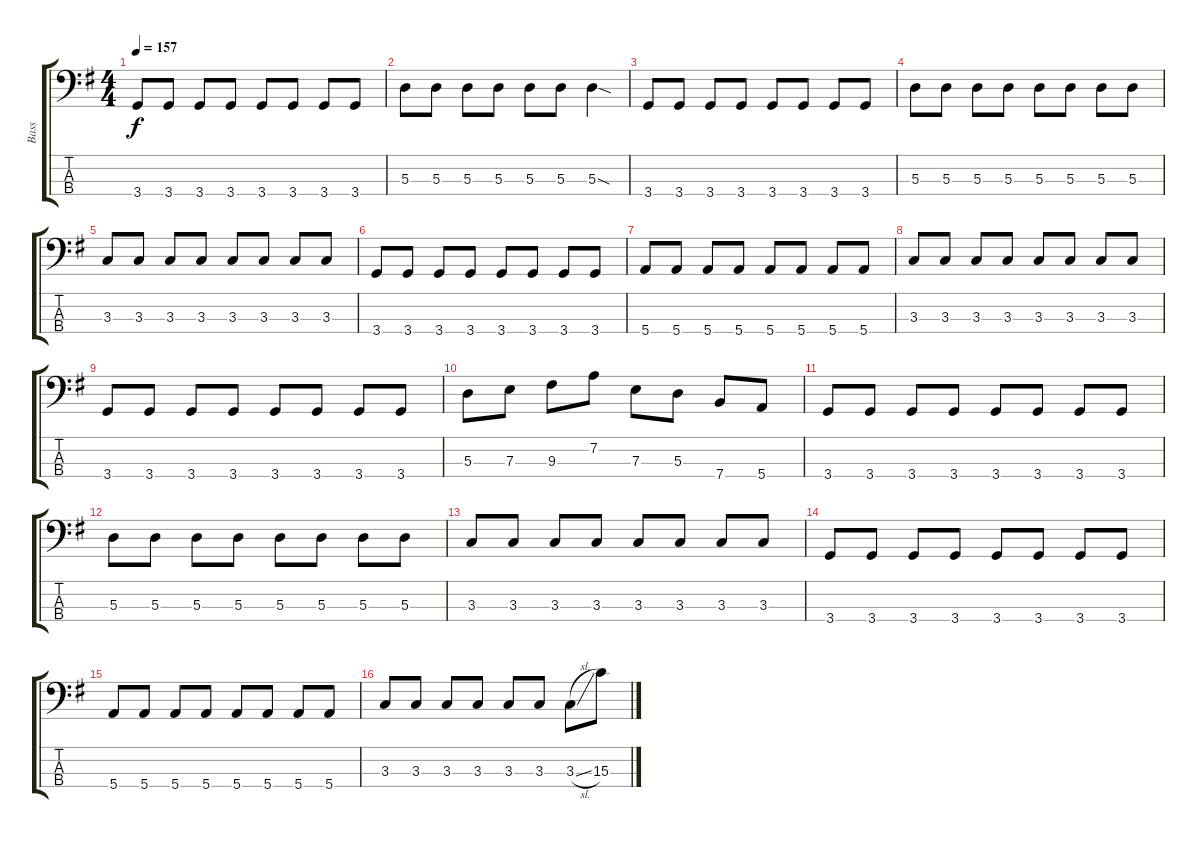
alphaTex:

\track ("Bass" "Bass") {instrument electricbassfinger}
\staff {score tabs}
\tuning (G2 D2 A1 E1) {hide}
\ts (4 4)
\tempo 157
\clef f4
\ks g
3.4.8{dy f} 3.4.8 3.4.8 3.4.8 3.4.8 3.4.8 3.4.8 3.4.8 |
5.3.8 5.3.8 5.3.8 5.3.8 5.3.8 5.3.8 5.3{sod}.4 |
3.4.8 3.4.8 3.4.8 3.4.8 3.4.8 3.4.8 3.4.8 3.4.8 |
5.3.8 5.3.8 5.3.8 5.3.8 5.3.8 5.3.8 5.3.8 5.3.8 |
3.3.8 3.3.8 3.3.8 3.3.8 3.3.8 3.3.8 3.3.8 3.3.8 |
3.4.8 3.4.8 3.4.8 3.4.8 3.4.8 3.4.8 3.4.8 3.4.8 |
5.4.8 5.4.8 5.4.8 5.4.8 5.4.8 5.4.8 5.4.8 5.4.8 |
3.3.8 3.3.8 3.3.8 3.3.8 3.3.8 3.3.8 3.3.8 3.3.8 |
3.4.8 3.4.8 3.4.8 3.4.8 3.4.8 3.4.8 3.4.8 3.4.8 |
5.3.8 7.3.8 9.3.8 7.2.8 7.3.8 5.3.8 7.4.8 5.4.8 |
3.4.8 3.4.8 3.4.8 3.4.8 3.4.8 3.4.8 3.4.8 3.4.8 |
5.3.8 5.3.8 5.3.8 5.3.8 5.3.8 5.3.8 5.3.8 5.3.8 |
3.3.8 3.3.8 3.3.8 3.3.8 3.3.8 3.3.8 3.3.8 3.3.8 |
3.4.8 3.4.8 3.4.8 3.4.8 3.4.8 3.4.8 3.4.8 3.4.8 |
5.4.8 5.4.8 5.4.8 5.4.8 5.4.8 5.4.8 5.4.8 5.4.8 |
3.3.8 3.3.8 3.3.8 3.3.8 3.3.8 3.3.8 3.3{sl}.8 15.3.8
